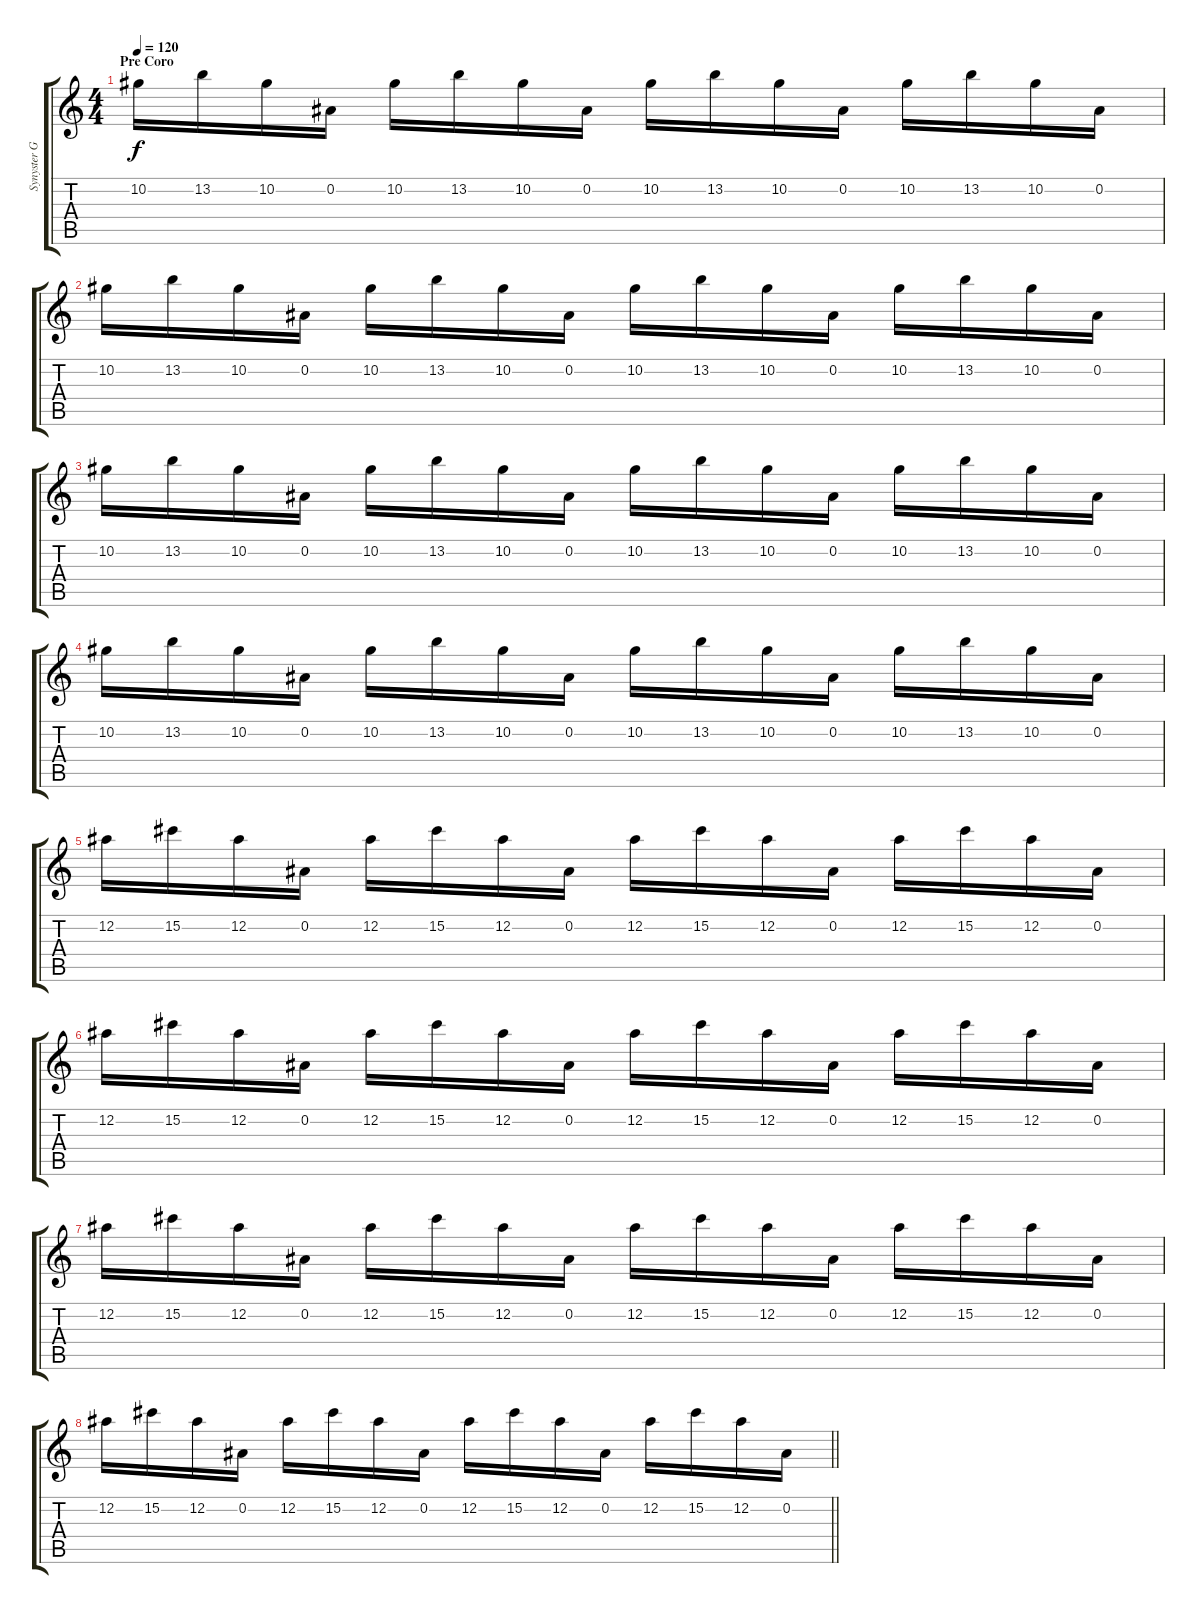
\track ("Synyster Gates" "Synyster G") {instrument distortionguitar}
\staff {score tabs}
\tuning (Eb4 Bb3 Gb3 Db3 Ab2 Db2) {hide}
\ts (4 4)
\section ("" "Pre Coro")
\tempo 120
\clef g2
\ks c
10.2.16{dy f} 13.2.16 10.2.16 0.2.16 10.2.16 13.2.16 10.2.16 0.2.16 10.2.16 13.2.16 10.2.16 0.2.16 10.2.16 13.2.16 10.2.16 0.2.16 |
10.2.16 13.2.16 10.2.16 0.2.16 10.2.16 13.2.16 10.2.16 0.2.16 10.2.16 13.2.16 10.2.16 0.2.16 10.2.16 13.2.16 10.2.16 0.2.16 |
10.2.16 13.2.16 10.2.16 0.2.16 10.2.16 13.2.16 10.2.16 0.2.16 10.2.16 13.2.16 10.2.16 0.2.16 10.2.16 13.2.16 10.2.16 0.2.16 |
10.2.16 13.2.16 10.2.16 0.2.16 10.2.16 13.2.16 10.2.16 0.2.16 10.2.16 13.2.16 10.2.16 0.2.16 10.2.16 13.2.16 10.2.16 0.2.16 |
12.2.16 15.2.16 12.2.16 0.2.16 12.2.16 15.2.16 12.2.16 0.2.16 12.2.16 15.2.16 12.2.16 0.2.16 12.2.16 15.2.16 12.2.16 0.2.16 |
12.2.16 15.2.16 12.2.16 0.2.16 12.2.16 15.2.16 12.2.16 0.2.16 12.2.16 15.2.16 12.2.16 0.2.16 12.2.16 15.2.16 12.2.16 0.2.16 |
12.2.16 15.2.16 12.2.16 0.2.16 12.2.16 15.2.16 12.2.16 0.2.16 12.2.16 15.2.16 12.2.16 0.2.16 12.2.16 15.2.16 12.2.16 0.2.16 |
\barLineRight lightlight
12.2.16 15.2.16 12.2.16 0.2.16 12.2.16 15.2.16 12.2.16 0.2.16 12.2.16 15.2.16 12.2.16 0.2.16 12.2.16 15.2.16 12.2.16 0.2.16
